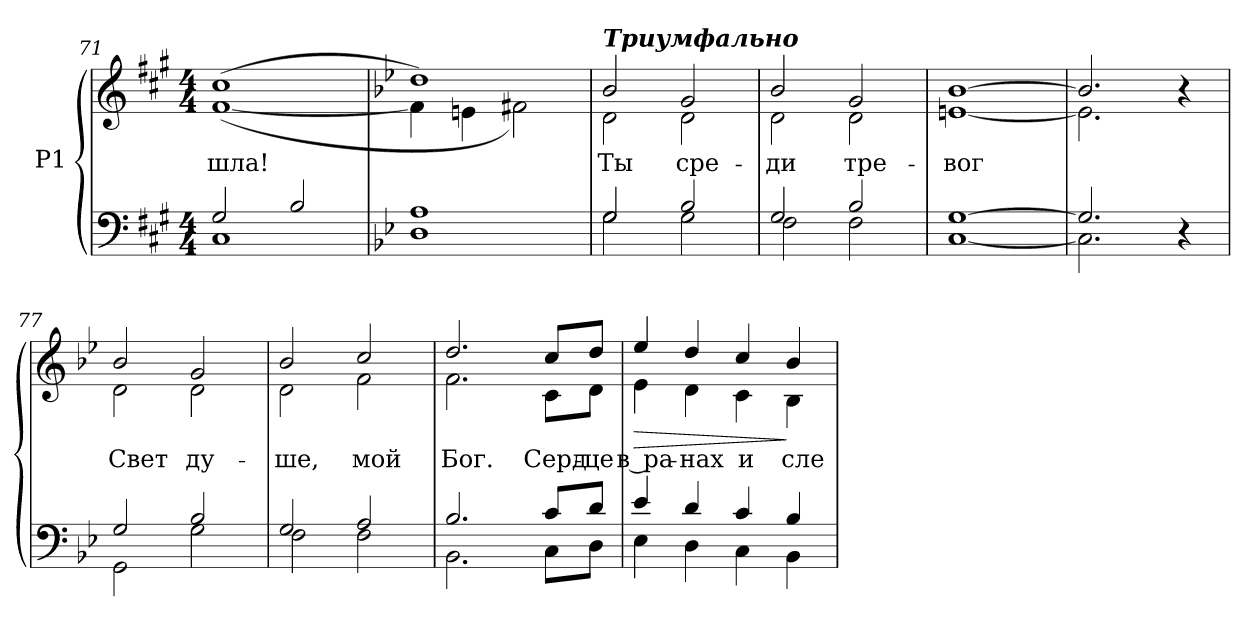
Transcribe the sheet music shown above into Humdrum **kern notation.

**kern	**kern	**text	**dynam
*part1	*part1	*part1	*part1
*staff2	*staff1	*staff1	*staff1/2
*I"P1	*	*	*
*clefF4	*clefG2	*	*
*k[f#c#g#]	*k[f#c#g#]	*	*
*f#:	*f#:	*	*
*M4/4	*M4/4	*	*
=71	=71	=71	=71
*^	*	*	*
!	!	!	!LO:LY:b:color=#000000	!
*	*	*^	*	*
2G#i/	1C#i	(1cc#i	([<1f#i	-шла!	.
2Bi/	.	.	.	.	.
=72	=72	=72	=72	=72	=72
*k[b-e-]	*	*k[b-e-]	*	*	*
*g:	*	*g:	*	*	*
1Ai	1Di	1ddi)	4f#i\]	.	.
.	.	.	4eni\	.	.
.	.	.	2f#Xi\)	.	.
!!LO:LB:g=z	!!
=73	=73	=73	=73	=73	=73
!	!	!LO:TX:a:Bi:t=Триумфально	!	!	!
!	!	!	!	!LO:LY:b:color=#000000	!
2Gi/	2Gi\	2b-i/	2di\	Ты	.
!	!	!	!	!LO:LY:b:color=#000000	!
2B-i/	2Gi\	2gi/	2di\	сре-	.
=74	=74	=74	=74	=74	=74
!	!	!	!	!LO:LY:b:color=#000000	!
2Gi/	2Fi\	2b-i/	2di\	-ди	.
!	!	!	!	!LO:LY:b:color=#000000	!
2B-i/	2Fi\	2gi/	2di\	тре-	.
=75	=75	=75	=75	=75	=75
!	!	!	!	!LO:LY:b:color=#000000	!
[>1Gi	[<1Ci	[>1b-i	[<1eni	-вог	.
=76	=76	=76	=76	=76	=76
2.Gi/]	2.Ci\]	2.b-i/]	2.ei\]	.	.
4r	4ryy	4r	4ryy	.	.
=77	=77	=77	=77	=77	=77
!	!	!	!	!LO:LY:b:color=#000000	!
2Gi/	2GGi\	2b-i/	2di\	Свет	.
!	!	!	!	!LO:LY:b:color=#000000	!
2B-i/	2Gi\	2gi/	2di\	ду-	.
=78	=78	=78	=78	=78	=78
!	!	!	!	!LO:LY:b:color=#000000	!
2Gi/	2Fi\	2b-i/	2di\	-ше,	.
!	!	!	!	!LO:LY:b:color=#000000	!
2Ai/	2Fi\	2cci/	2fi\	мой	.
=79	=79	=79	=79	=79	=79
!	!	!	!	!LO:LY:b:color=#000000	!
2.B-i/	2.BB-i\	2.ddi/	2.fi\	Бог.	.
!	!	!	!	!LO:LY:b:color=#000000	!
8ci/L	8Ci\L	8cci/L	8ci\L	Серд-	.
!	!	!	!	!LO:LY:b:color=#000000	!
8di/J	8Di\J	8ddi/J	8di\J	-це	.
!!LO:LB:g=z	!!
=80	=80	=80	=80	=80	=80
!	!	!	!	!LO:LY:b:color=#000000	!LO:HP:b
4e-i/	4E-i\	4ee-i/	4e-i\	в ра-	>
!	!	!	!	!LO:LY:b:color=#000000	!
4di/	4Di\	4ddi/	4di\	-нах	.
!	!	!	!	!LO:LY:b:color=#000000	!
4ci/	4Ci\	4cci/	4ci\	и	.
!	!	!	!	!LO:LY:b:color=#000000	!
4B-i/	4BB-i\	4b-i/	4B-i\	сле-	]
*v	*v	*	*	*	*
*	*v	*v	*	*
=	=	=	=
*-	*-	*-	*-
